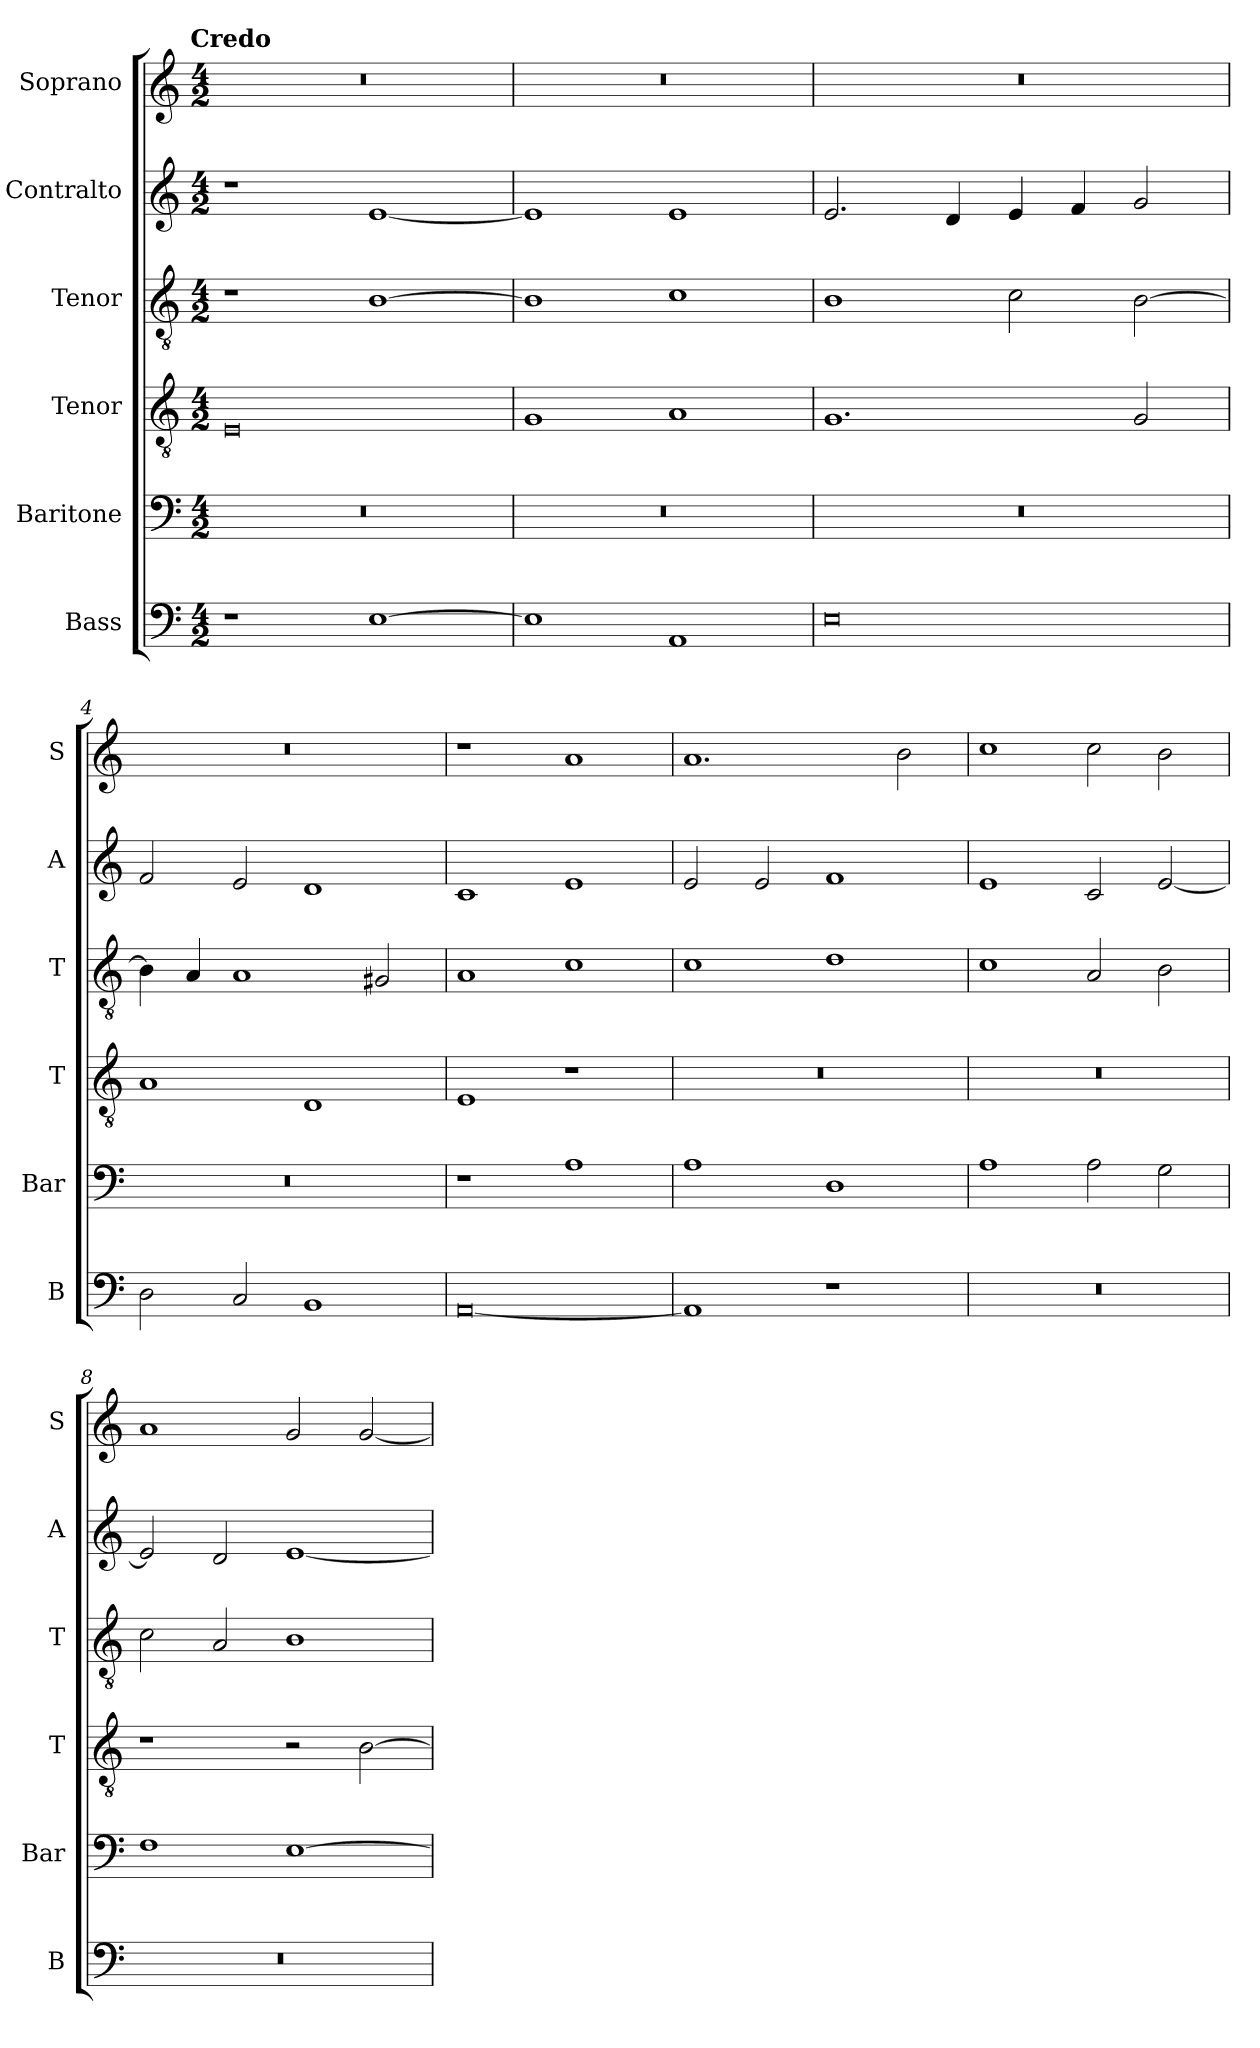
**kern	**kern	**kern	**kern	**kern	**kern
*part6	*part5	*part4	*part3	*part2	*part1
*staff6	*staff5	*staff4	*staff3	*staff2	*staff1
*I"Bass	*I"Baritone	*I"Tenor	*I"Tenor	*I"Contralto	*I"Soprano
*I'B	*I'Bar	*I'T	*I'T	*I'A	*I'S
*clefF4	*clefF4	*clefGv2	*clefGv2	*clefG2	*clefG2
*k[]	*k[]	*k[]	*k[]	*k[]	*k[]
*E:phr	*E:phr	*E:phr	*E:phr	*E:phr	*E:phr
!!LO:TX:omd:t=Credo
*M4/2	*M4/2	*M4/2	*M4/2	*M4/2	*M4/2
=1	=1	=1	=1	=1	=1
1r	0r	0E	1r	1r	0r
[1E	.	.	[1B	[1e	.
=2	=2	=2	=2	=2	=2
1E]	0r	1G	1B]	1e]	0r
1AA	.	1A	1c	1e	.
=3	=3	=3	=3	=3	=3
0E	0r	1.G	1B	2.e	0r
.	.	.	.	4d	.
.	.	.	2c	4e	.
.	.	.	.	4f	.
.	.	2G	[2B	2g	.
=4	=4	=4	=4	=4	=4
2D	0r	1A	4B]	2f	0r
.	.	.	4A	.	.
2C	.	.	1A	2e	.
1BB	.	1D	.	1d	.
.	.	.	2G#X	.	.
=5	=5	=5	=5	=5	=5
[0AA	1r	1E	1A	1c	1r
.	1A	1r	1c	1e	1a
=6	=6	=6	=6	=6	=6
1AA]	1A	0r	1c	2e	1.a
.	.	.	.	2e	.
1r	1D	.	1d	1f	.
.	.	.	.	.	2b
=7	=7	=7	=7	=7	=7
0r	1A	0r	1c	1e	1cc
.	2A	.	2A	2c	2cc
.	2G	.	2B	[2e	2b
=8	=8	=8	=8	=8	=8
0r	1F	1r	2c	2e]	1a
.	.	.	2A	2d	.
.	[1E	2r	1B	[1e	2g
.	.	[2B	.	.	[2g
=	=	=	=	=	=
*-	*-	*-	*-	*-	*-
